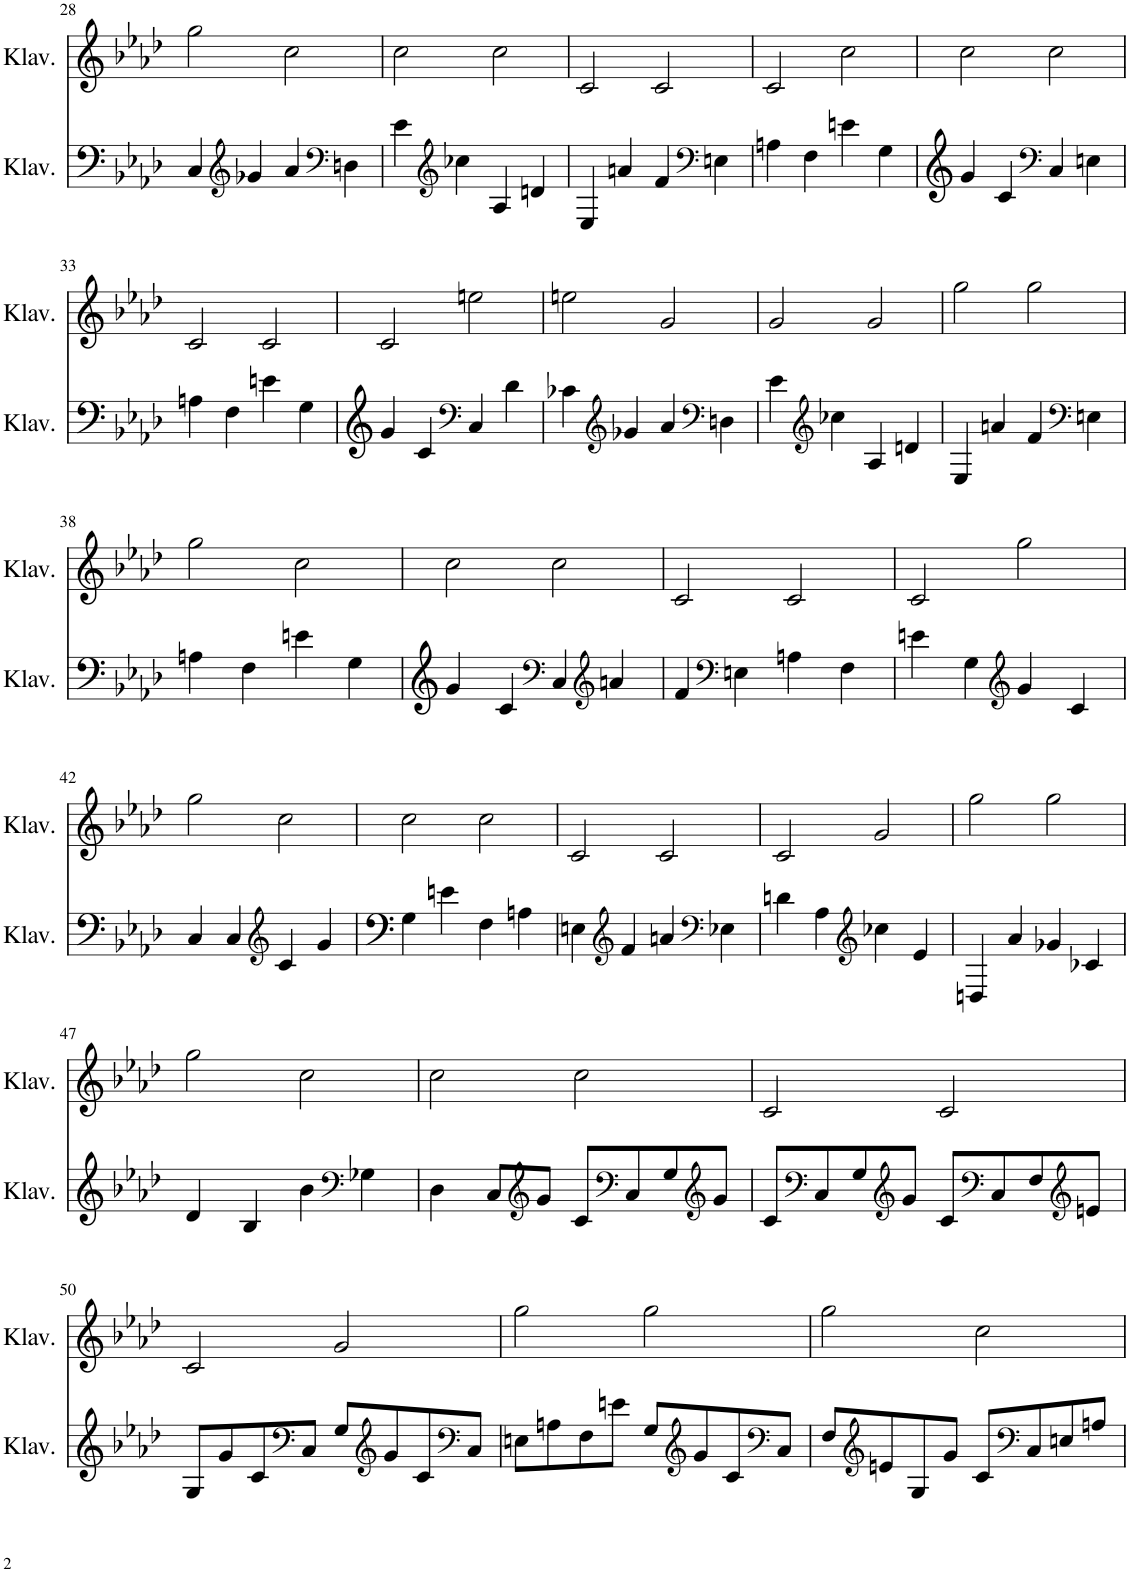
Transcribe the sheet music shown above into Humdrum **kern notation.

**kern	**kern
*part2	*part1
*staff2	*staff1
*I"Klavier	*I"Klavier
*I'Klav.	*I'Klav.
!!LO:PB:g=z
*clefG2	*clefG2
*k[b-e-a-d-]	*k[b-e-a-d-]
*M4/4	*M4/4
=28	=28
4C/	2gg\
*clefG2	*
4g-X/	.
4a-/	2cc\
*clefF4	*
4Dn\	.
=29	=29
4e-\	2cc\
*clefG2	*
4cc-X\	.
4A-/	2cc\
4dn/	.
=30	=30
4E-/	2c/
4an/	.
4f/	2c/
*clefF4	*
4En\	.
=31	=31
4An\	2c/
4F\	.
4en\	2cc\
4G\	.
=32	=32
4g/	2cc\
4c/	.
*clefF4	*
4C/	2cc\
4En\	.
!!LO:LB:g=z
=33	=33
4An\	2c/
4F\	.
4en\	2c/
4G\	.
=34	=34
4g/	2c/
4c/	.
*clefF4	*
4C/	2een\
4d-\	.
=35	=35
4c-X\	2een\
*clefG2	*
4g-X/	.
4a-/	2g/
*clefF4	*
4Dn\	.
=36	=36
4e-\	2g/
*clefG2	*
4cc-X\	.
4A-/	2g/
4dn/	.
=37	=37
4E-/	2gg\
4an/	.
4f/	2gg\
*clefF4	*
4En\	.
!!LO:LB:g=z
=38	=38
4An\	2gg\
4F\	.
4en\	2cc\
4G\	.
=39	=39
4g/	2cc\
4c/	.
*clefF4	*
4C/	2cc\
*clefG2	*
4an/	.
=40	=40
4f/	2c/
*clefF4	*
4En\	.
4An\	2c/
4F\	.
=41	=41
4en\	2c/
4G\	.
*clefG2	*
4g/	2gg\
4c/	.
!!LO:LB:g=z
=42	=42
4C/	2gg\
4C/	.
*clefG2	*
4c/	2cc\
4g/	.
=43	=43
4G\	2cc\
4en\	.
4F\	2cc\
4An\	.
=44	=44
4En\	2c/
*clefG2	*
4f/	.
4an/	2c/
*clefF4	*
4E-X\	.
=45	=45
4dn\	2c/
4A-\	.
*clefG2	*
4cc-X\	2g/
4e-/	.
=46	=46
4Dn/	2gg\
4a-/	.
4g-X/	2gg\
4c-X/	.
!!LO:LB:g=z
=47	=47
4d-/	2gg\
4B-/	.
4b-\	2cc\
*clefF4	*
4G-X\	.
=48	=48
4D-\	2cc\
8C/L	.
*clefG2	*
8g/J	.
8c/L	2cc\
*clefF4	*
8C/	.
8G/	.
*clefG2	*
8g/J	.
=49	=49
8c/L	2c/
*clefF4	*
8C/	.
8G/	.
*clefG2	*
8g/J	.
8c/L	2c/
*clefF4	*
8C/	.
8F/	.
*clefG2	*
8en/J	.
!!LO:LB:g=z
=50	=50
8G/L	2c/
8g/	.
8c/	.
*clefF4	*
8C/J	.
8G/L	2g/
*clefG2	*
8g/	.
8c/	.
*clefF4	*
8C/J	.
=51	=51
8En\L	2gg\
8An\	.
8F\	.
8en\J	.
8G/L	2gg\
*clefG2	*
8g/	.
8c/	.
*clefF4	*
8C/J	.
=52	=52
8F/L	2gg\
*clefG2	*
8en/	.
8G/	.
8g/J	.
8c/L	2cc\
*clefF4	*
8C/	.
8En/	.
8An/J	.
=	=
*-	*-
